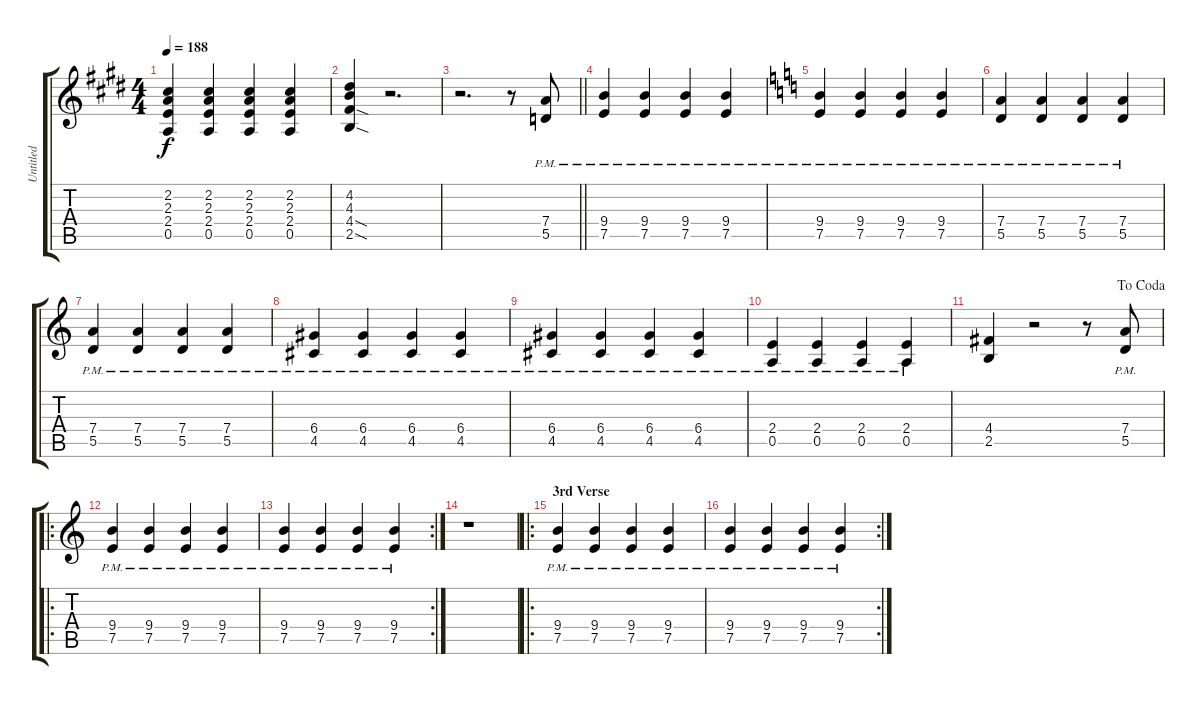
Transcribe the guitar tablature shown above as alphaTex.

\track ("Untitled" "Untitled") {instrument distortionguitar}
\staff {score tabs}
\tuning (E4 B3 G3 D3 A2 E2) {hide}
\ts (4 4)
\tempo 188
\clef g2
\ks c#minor
(2.2 2.3 2.4 0.5).4{dy f} (2.2 2.3 2.4 0.5).4 (2.2 2.3 2.4 0.5).4 (2.2 2.3 2.4 0.5).4 |
(4.2 4.3 4.4{sod} 2.5{sod}).4 r.2{d} |
\barLineRight lightlight
r.2{d} r.8 (7.4{pm} 5.5{pm}).8 |
\ks e
(9.4{pm} 7.5{pm}).4 (9.4{pm} 7.5{pm}).4 (9.4{pm} 7.5{pm}).4 (9.4{pm} 7.5{pm}).4 |
\ks c
(9.4{pm} 7.5{pm}).4 (9.4{pm} 7.5{pm}).4 (9.4{pm} 7.5{pm}).4 (9.4{pm} 7.5{pm}).4 |
(7.4{pm} 5.5{pm}).4 (7.4{pm} 5.5{pm}).4 (7.4{pm} 5.5{pm}).4 (7.4{pm} 5.5{pm}).4 |
(7.4{pm} 5.5{pm}).4 (7.4{pm} 5.5{pm}).4 (7.4{pm} 5.5{pm}).4 (7.4{pm} 5.5{pm}).4 |
(6.4{pm} 4.5{pm}).4 (6.4{pm} 4.5{pm}).4 (6.4{pm} 4.5{pm}).4 (6.4{pm} 4.5{pm}).4 |
(6.4{pm} 4.5{pm}).4 (6.4{pm} 4.5{pm}).4 (6.4{pm} 4.5{pm}).4 (6.4{pm} 4.5{pm}).4 |
(2.4{pm} 0.5{pm}).4 (2.4{pm} 0.5{pm}).4 (2.4{pm} 0.5{pm}).4 (2.4{pm} 0.5{pm}).4 |
\jump dacoda
(4.4 2.5).4 r.2 r.8 (7.4{pm} 5.5{pm}).8 |
\ro
(9.4{pm} 7.5{pm}).4 (9.4{pm} 7.5{pm}).4 (9.4{pm} 7.5{pm}).4 (9.4{pm} 7.5{pm}).4 |
\rc 2
(9.4{pm} 7.5{pm}).4 (9.4{pm} 7.5{pm}).4 (9.4{pm} 7.5{pm}).4 (9.4{pm} 7.5{pm}).4 |
r.1 |
\ro
\section ("" "3rd Verse")
(9.4{pm} 7.5{pm}).4 (9.4{pm} 7.5{pm}).4 (9.4{pm} 7.5{pm}).4 (9.4{pm} 7.5{pm}).4 |
\rc 2
(9.4{pm} 7.5{pm}).4 (9.4{pm} 7.5{pm}).4 (9.4{pm} 7.5{pm}).4 (9.4{pm} 7.5{pm}).4
